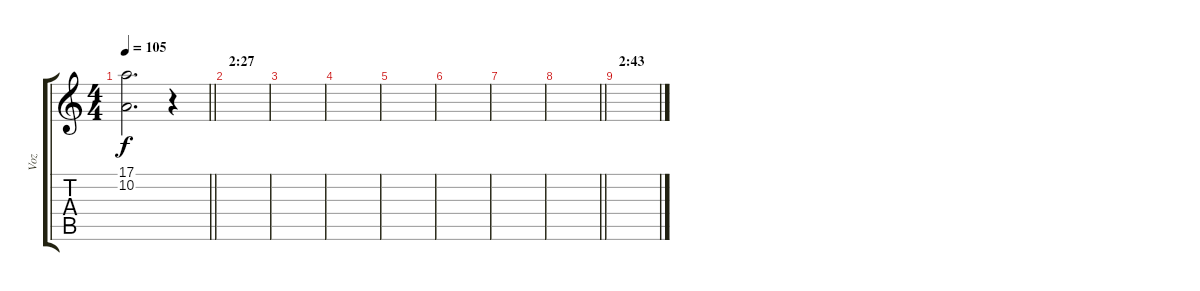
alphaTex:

\track ("Voz" "Voz") {instrument sopranosax}
\staff {score tabs}
\tuning (E4 B3 G3 D3 A2 E2) {hide}
\ts (4 4)
\tempo 105
\clef g2
\barLineRight lightlight
\ks c
(17.1 10.2).2{d dy f} r.4 |
\section ("" "2:27")
|
|
|
|
|
|
\barLineRight lightlight
|
\section ("" "2:43")
